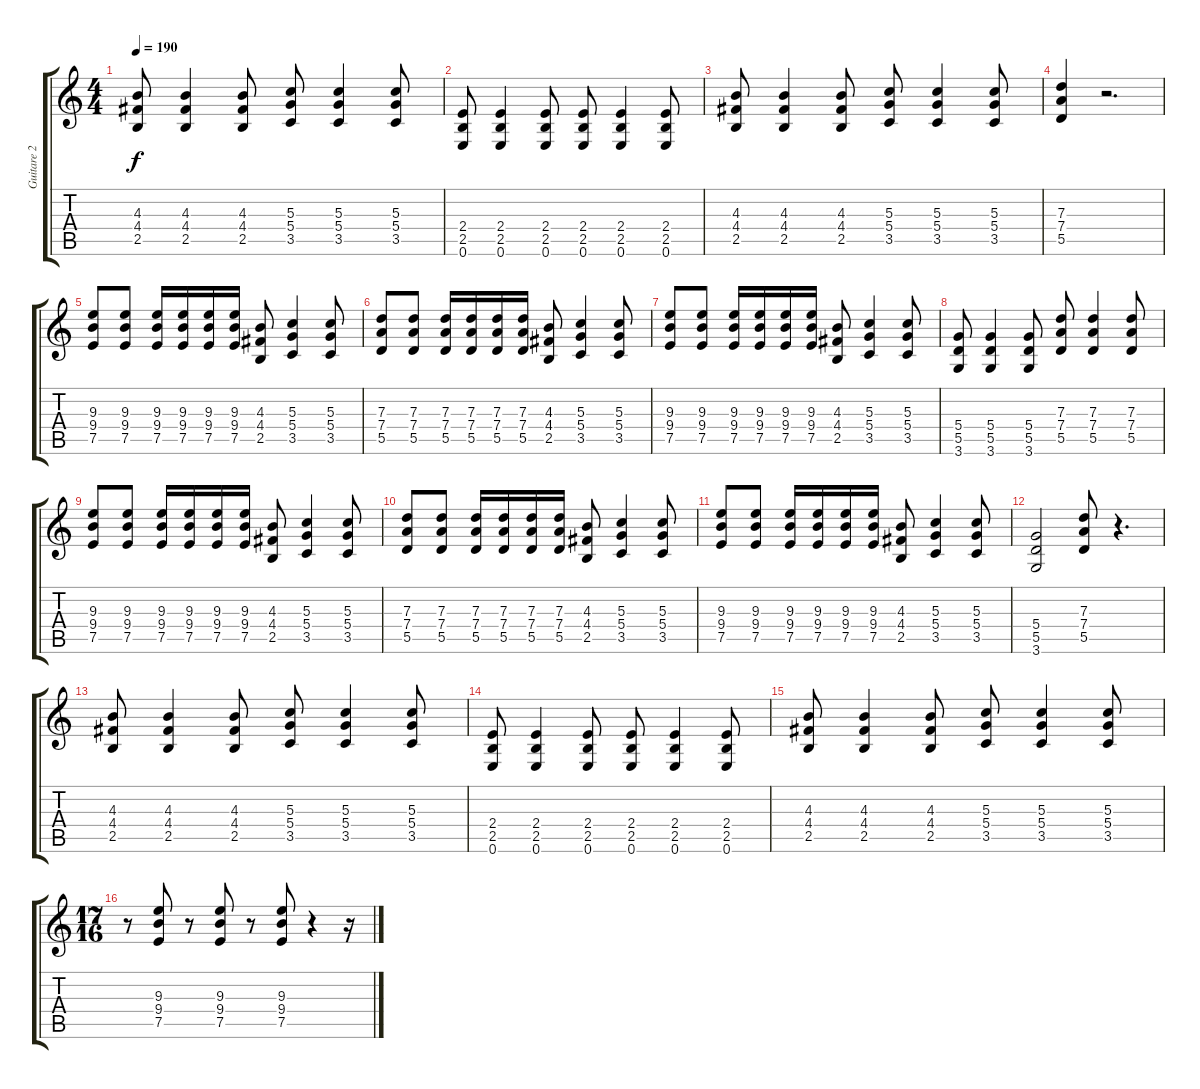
\track ("Guitare 2" "Guitare 2") {instrument distortionguitar}
\staff {score tabs}
\tuning (E4 B3 G3 D3 A2 E2) {hide}
\ts (4 4)
\tempo 190
\clef g2
\ks c
(4.3 4.4 2.5).8{dy f} (4.3 4.4 2.5).4 (4.3 4.4 2.5).8 (5.3 5.4 3.5).8 (5.3 5.4 3.5).4 (5.3 5.4 3.5).8 |
(2.4 2.5 0.6).8 (2.4 2.5 0.6).4 (2.4 2.5 0.6).8 (2.4 2.5 0.6).8 (2.4 2.5 0.6).4 (2.4 2.5 0.6).8 |
(4.3 4.4 2.5).8 (4.3 4.4 2.5).4 (4.3 4.4 2.5).8 (5.3 5.4 3.5).8 (5.3 5.4 3.5).4 (5.3 5.4 3.5).8 |
(7.3 7.4 5.5).4 r.2{d} |
(9.3 9.4 7.5).8 (9.3 9.4 7.5).8 (9.3 9.4 7.5).16 (9.3 9.4 7.5).16 (9.3 9.4 7.5).16 (9.3 9.4 7.5).16 (4.3 4.4 2.5).8 (5.3 5.4 3.5).4 (5.3 5.4 3.5).8 |
(7.3 7.4 5.5).8 (7.3 7.4 5.5).8 (7.3 7.4 5.5).16 (7.3 7.4 5.5).16 (7.3 7.4 5.5).16 (7.3 7.4 5.5).16 (4.3 4.4 2.5).8 (5.3 5.4 3.5).4 (5.3 5.4 3.5).8 |
(9.3 9.4 7.5).8 (9.3 9.4 7.5).8 (9.3 9.4 7.5).16 (9.3 9.4 7.5).16 (9.3 9.4 7.5).16 (9.3 9.4 7.5).16 (4.3 4.4 2.5).8 (5.3 5.4 3.5).4 (5.3 5.4 3.5).8 |
(5.4 5.5 3.6).8 (5.4 5.5 3.6).4 (5.4 5.5 3.6).8 (7.3 7.4 5.5).8 (7.3 7.4 5.5).4 (7.3 7.4 5.5).8 |
(9.3 9.4 7.5).8 (9.3 9.4 7.5).8 (9.3 9.4 7.5).16 (9.3 9.4 7.5).16 (9.3 9.4 7.5).16 (9.3 9.4 7.5).16 (4.3 4.4 2.5).8 (5.3 5.4 3.5).4 (5.3 5.4 3.5).8 |
(7.3 7.4 5.5).8 (7.3 7.4 5.5).8 (7.3 7.4 5.5).16 (7.3 7.4 5.5).16 (7.3 7.4 5.5).16 (7.3 7.4 5.5).16 (4.3 4.4 2.5).8 (5.3 5.4 3.5).4 (5.3 5.4 3.5).8 |
(9.3 9.4 7.5).8 (9.3 9.4 7.5).8 (9.3 9.4 7.5).16 (9.3 9.4 7.5).16 (9.3 9.4 7.5).16 (9.3 9.4 7.5).16 (4.3 4.4 2.5).8 (5.3 5.4 3.5).4 (5.3 5.4 3.5).8 |
(5.4 5.5 3.6).2 (7.3 7.4 5.5).8 r.4{d} |
(4.3 4.4 2.5).8 (4.3 4.4 2.5).4 (4.3 4.4 2.5).8 (5.3 5.4 3.5).8 (5.3 5.4 3.5).4 (5.3 5.4 3.5).8 |
(2.4 2.5 0.6).8 (2.4 2.5 0.6).4 (2.4 2.5 0.6).8 (2.4 2.5 0.6).8 (2.4 2.5 0.6).4 (2.4 2.5 0.6).8 |
(4.3 4.4 2.5).8 (4.3 4.4 2.5).4 (4.3 4.4 2.5).8 (5.3 5.4 3.5).8 (5.3 5.4 3.5).4 (5.3 5.4 3.5).8 |
\ts (17 16)
r.8 (9.3 9.4 7.5).8 r.8 (9.3 9.4 7.5).8 r.8 (9.3 9.4 7.5).8 r.4 r.16
